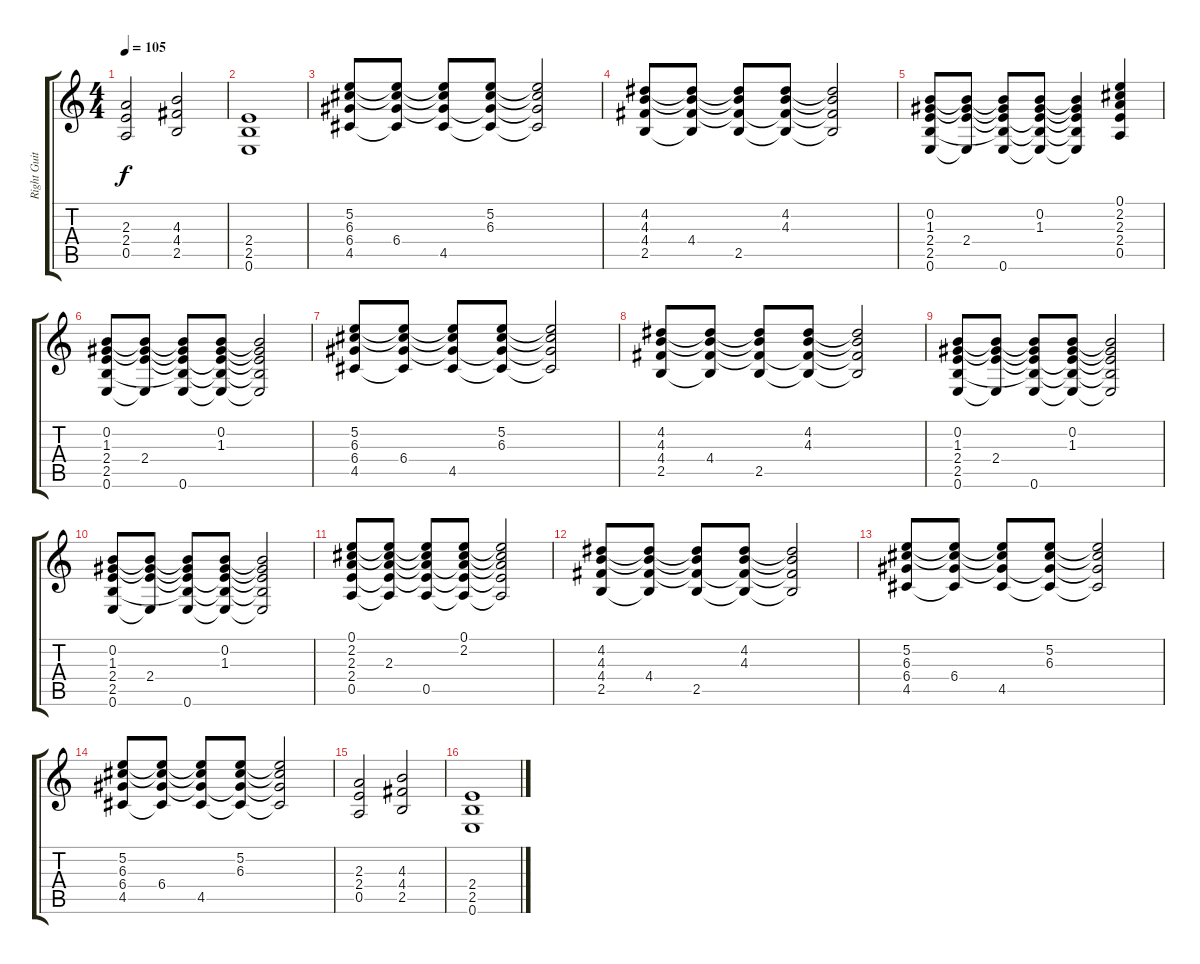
\track ("Right Guitar" "Right Guit") {instrument overdrivenguitar}
\staff {score tabs}
\tuning (E4 B3 G3 D3 A2 E2) {hide}
\ts (4 4)
\tempo 105
\clef g2
\ks c
(2.3 2.4 0.5).2{dy f} (4.3 4.4 2.5).2 |
(2.4 2.5 0.6).1 |
(5.2 6.3 6.4 4.5).8 (5.2{t} 6.3{t} 6.4 4.5{t}).8 (5.2{t} 6.3{t} 6.4{t} 4.5).8 (5.2 6.3 6.4{t} 4.5{t}).8 (5.2{t} 6.3{t} 6.4{t} 4.5{t}).2 |
(4.2 4.3 4.4 2.5).8 (4.2{t} 4.3{t} 4.4 2.5{t}).8 (4.2{t} 4.3{t} 4.4{t} 2.5).8 (4.2 4.3 4.4{t} 2.5{t}).8 (4.2{t} 4.3{t} 4.4{t} 2.5{t}).2 |
(0.2 1.3 2.4 2.5 0.6).8 (0.2{t} 1.3{t} 2.4 0.6{t}).8 (0.2{t} 1.3{t} 2.4{t} 2.5{t} 0.6).8 (0.2 1.3 2.4{t} 2.5{t} 0.6{t}).8 (0.2{t} 1.3{t} 2.4{t} 2.5{t} 0.6{t}).4 (0.1 2.2 2.3 2.4 0.5).4 |
(0.2 1.3 2.4 2.5 0.6).8 (0.2{t} 1.3{t} 2.4 0.6{t}).8 (0.2{t} 1.3{t} 2.4{t} 2.5{t} 0.6).8 (0.2 1.3 2.4{t} 2.5{t} 0.6{t}).8 (0.2{t} 1.3{t} 2.4{t} 2.5{t} 0.6{t}).2 |
(5.2 6.3 6.4 4.5).8 (5.2{t} 6.3{t} 6.4 4.5{t}).8 (5.2{t} 6.3{t} 6.4{t} 4.5).8 (5.2 6.3 6.4{t} 4.5{t}).8 (5.2{t} 6.3{t} 6.4{t} 4.5{t}).2 |
(4.2 4.3 4.4 2.5).8 (4.2{t} 4.3{t} 4.4 2.5{t}).8 (4.2{t} 4.3{t} 4.4{t} 2.5).8 (4.2 4.3 4.4{t} 2.5{t}).8 (4.2{t} 4.3{t} 4.4{t} 2.5{t}).2 |
(0.2 1.3 2.4 2.5 0.6).8 (0.2{t} 1.3{t} 2.4 0.6{t}).8 (0.2{t} 1.3{t} 2.4{t} 2.5{t} 0.6).8 (0.2 1.3 2.4{t} 2.5{t} 0.6{t}).8 (0.2{t} 1.3{t} 2.4{t} 2.5{t} 0.6{t}).2 |
(0.2 1.3 2.4 2.5 0.6).8 (0.2{t} 1.3{t} 2.4 0.6{t}).8 (0.2{t} 1.3{t} 2.4{t} 2.5{t} 0.6).8 (0.2 1.3 2.4{t} 2.5{t} 0.6{t}).8 (0.2{t} 1.3{t} 2.4{t} 2.5{t} 0.6{t}).2 |
(0.1 2.2 2.3 2.4 0.5).8 (0.1{t} 2.2{t} 2.3 2.4{t} 0.5{t}).8 (0.1{t} 2.2{t} 2.3{t} 2.4{t} 0.5).8 (0.1 2.2 2.3{t} 2.4{t} 0.5{t}).8 (0.1{t} 2.2{t} 2.3{t} 2.4{t} 0.5{t}).2 |
(4.2 4.3 4.4 2.5).8 (4.2{t} 4.3{t} 4.4 2.5{t}).8 (4.2{t} 4.3{t} 4.4{t} 2.5).8 (4.2 4.3 4.4{t} 2.5{t}).8 (4.2{t} 4.3{t} 4.4{t} 2.5{t}).2 |
(5.2 6.3 6.4 4.5).8 (5.2{t} 6.3{t} 6.4 4.5{t}).8 (5.2{t} 6.3{t} 6.4{t} 4.5).8 (5.2 6.3 6.4{t} 4.5{t}).8 (5.2{t} 6.3{t} 6.4{t} 4.5{t}).2 |
(5.2 6.3 6.4 4.5).8 (5.2{t} 6.3{t} 6.4 4.5{t}).8 (5.2{t} 6.3{t} 6.4{t} 4.5).8 (5.2 6.3 6.4{t} 4.5{t}).8 (5.2{t} 6.3{t} 6.4{t} 4.5{t}).2 |
(2.3 2.4 0.5).2 (4.3 4.4 2.5).2 |
(2.4 2.5 0.6).1
